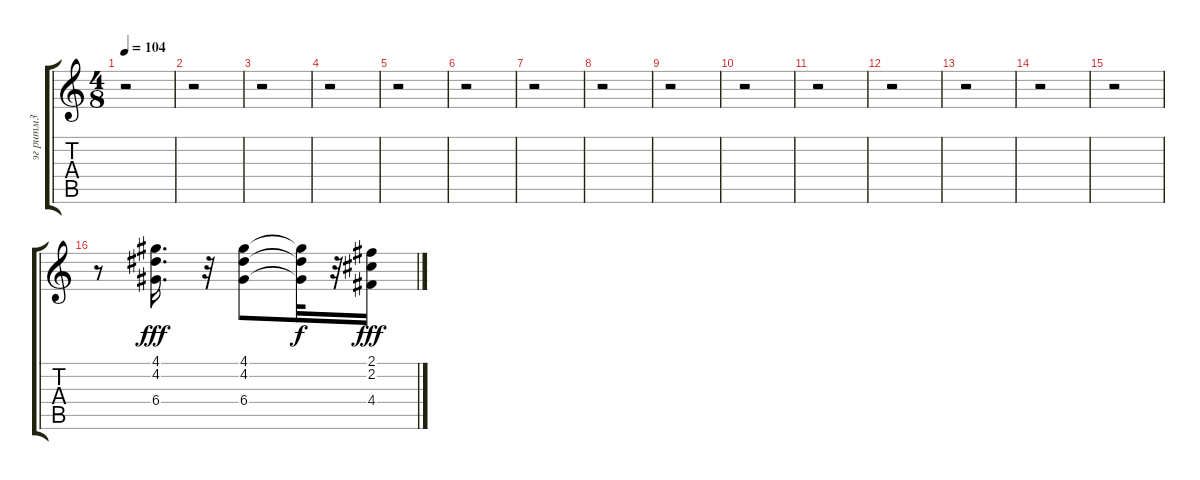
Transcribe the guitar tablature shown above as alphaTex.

\track ("эг ритм3" "эг ритм3") {instrument distortionguitar}
\staff {score tabs}
\tuning (E4 B3 G3 D3 A2 E2) {hide}
\ts (4 8)
\tempo 104
\clef g2
\ks c
r.2{dy fff} |
r.2 |
r.2 |
r.2 |
r.2 |
r.2 |
r.2 |
r.2 |
r.2 |
r.2 |
r.2 |
r.2 |
r.2 |
r.2 |
r.2 |
r.8 (4.1 4.2 6.4).16{d} r.32 (4.1 4.2 6.4).8 (4.1{t} 4.2{t} 6.4{t}).32{dy f} r.32 (2.1 2.2 4.4).16{dy fff}
